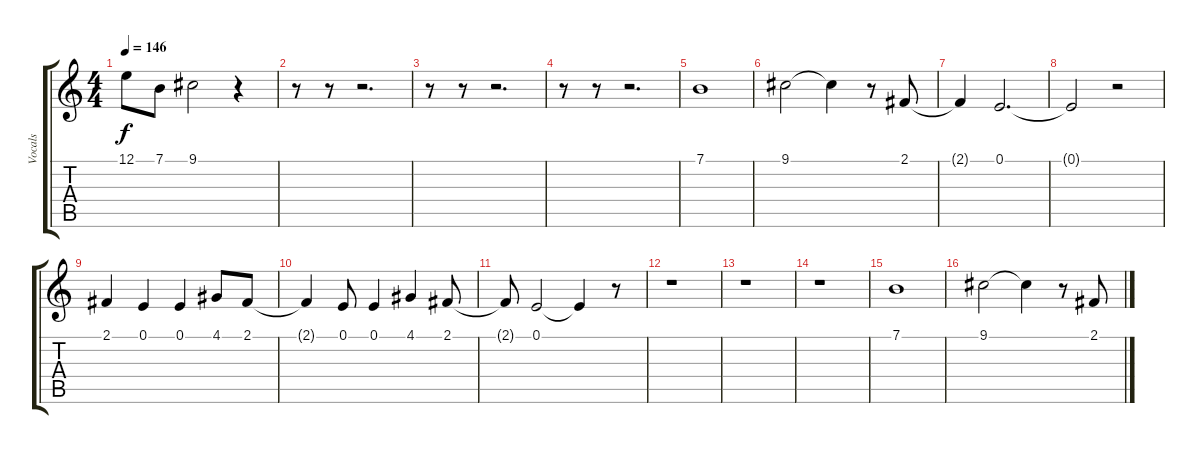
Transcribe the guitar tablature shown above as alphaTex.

\track ("Vocals" "Vocals") {instrument synthvoice}
\staff {score tabs}
\tuning (E4 B3 G3 D3 A2 E2) {hide}
\ts (4 4)
\tempo 146
\clef g2
\ks c
12.1{t}.8{dy f} 7.1.8 9.1.2 r.4 |
r.8 r.8 r.2{d} |
r.8 r.8 r.2{d} |
r.8 r.8 r.2{d} |
7.1.1 |
9.1.2 9.1{t}.4 r.8 2.1.8 |
2.1{t}.4 0.1.2{d} |
0.1{t}.2 r.2 |
2.1.4 0.1.4 0.1.4 4.1.8 2.1.8 |
2.1{t}.4 0.1.8 0.1.4 4.1.4 2.1.8 |
2.1{t}.8 0.1.2 0.1{t}.4 r.8 |
r.1 |
r.1 |
r.1 |
7.1.1 |
9.1.2 9.1{t}.4 r.8 2.1.8
